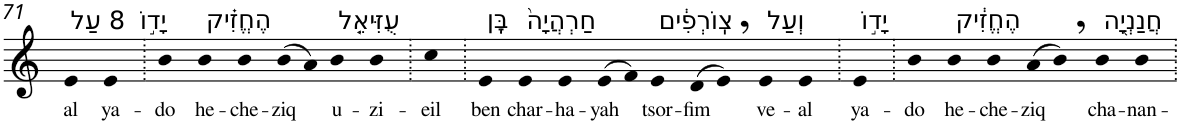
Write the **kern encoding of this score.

**kern	**text
*part1	*part1
*staff1	*staff1
*I"Piano	*
*I'Pno	*
!!LO:PB:g=z
*clefG2	*
*k[]	*
=71	=71
!LO:TX:a:t=8 עַל	!
!	!LO:LY:b
4e	al
!LO:TX:a:t=יָד֣וֹ	!
!	!LO:LY:b
4e	ya-
=72.	=72.
!	!LO:LY:b
4b	-do
!LO:TX:a:t=הֶחֱזִ֗יק	!
!	!LO:LY:b
4b	he-
!	!LO:LY:b
4b	-che-
!	!LO:LY:b
(>8b	-ziq
8a)	.
!LO:TX:a:t=עֻזִּיאֵ֤ל	!
!	!LO:LY:b
4b	u-
!	!LO:LY:b
4b	-zi-
=73.	=73.
!	!LO:LY:b
4cc	-eil
=74.	=74.
!LO:TX:a:t=בֶּֽן	!
!	!LO:LY:b
4e	ben
!LO:TX:a:t=חַרְהֲיָה֙	!
!	!LO:LY:b
4e	char-
!	!LO:LY:b
4e	-ha-
!	!LO:LY:b
(>8e	-yah
8f)	.
!LO:TX:a:t=צֽוֹרְפִ֔ים	!
!	!LO:LY:b
4e	tsor-
!	!LO:LY:b
(>8d	-fim
8e,)	.
!LO:TX:a:t=וְעַל	!
!	!LO:LY:b
4e	ve-
!	!LO:LY:b
4e	-al
=75.	=75.
!LO:TX:a:t=יָד֣וֹ	!
!	!LO:LY:b
4e	ya-
=76.	=76.
!	!LO:LY:b
4b	-do
!LO:TX:a:t=הֶחֱזִ֔יק	!
!	!LO:LY:b
4b	he-
!	!LO:LY:b
4b	-che-
!	!LO:LY:b
(>8a	-ziq
8b,)	.
!LO:TX:a:t=חֲנַנְיָ֖ה	!
!	!LO:LY:b
4b	cha-
!	!LO:LY:b
4b	-nan-
=.	=.
*-	*-
